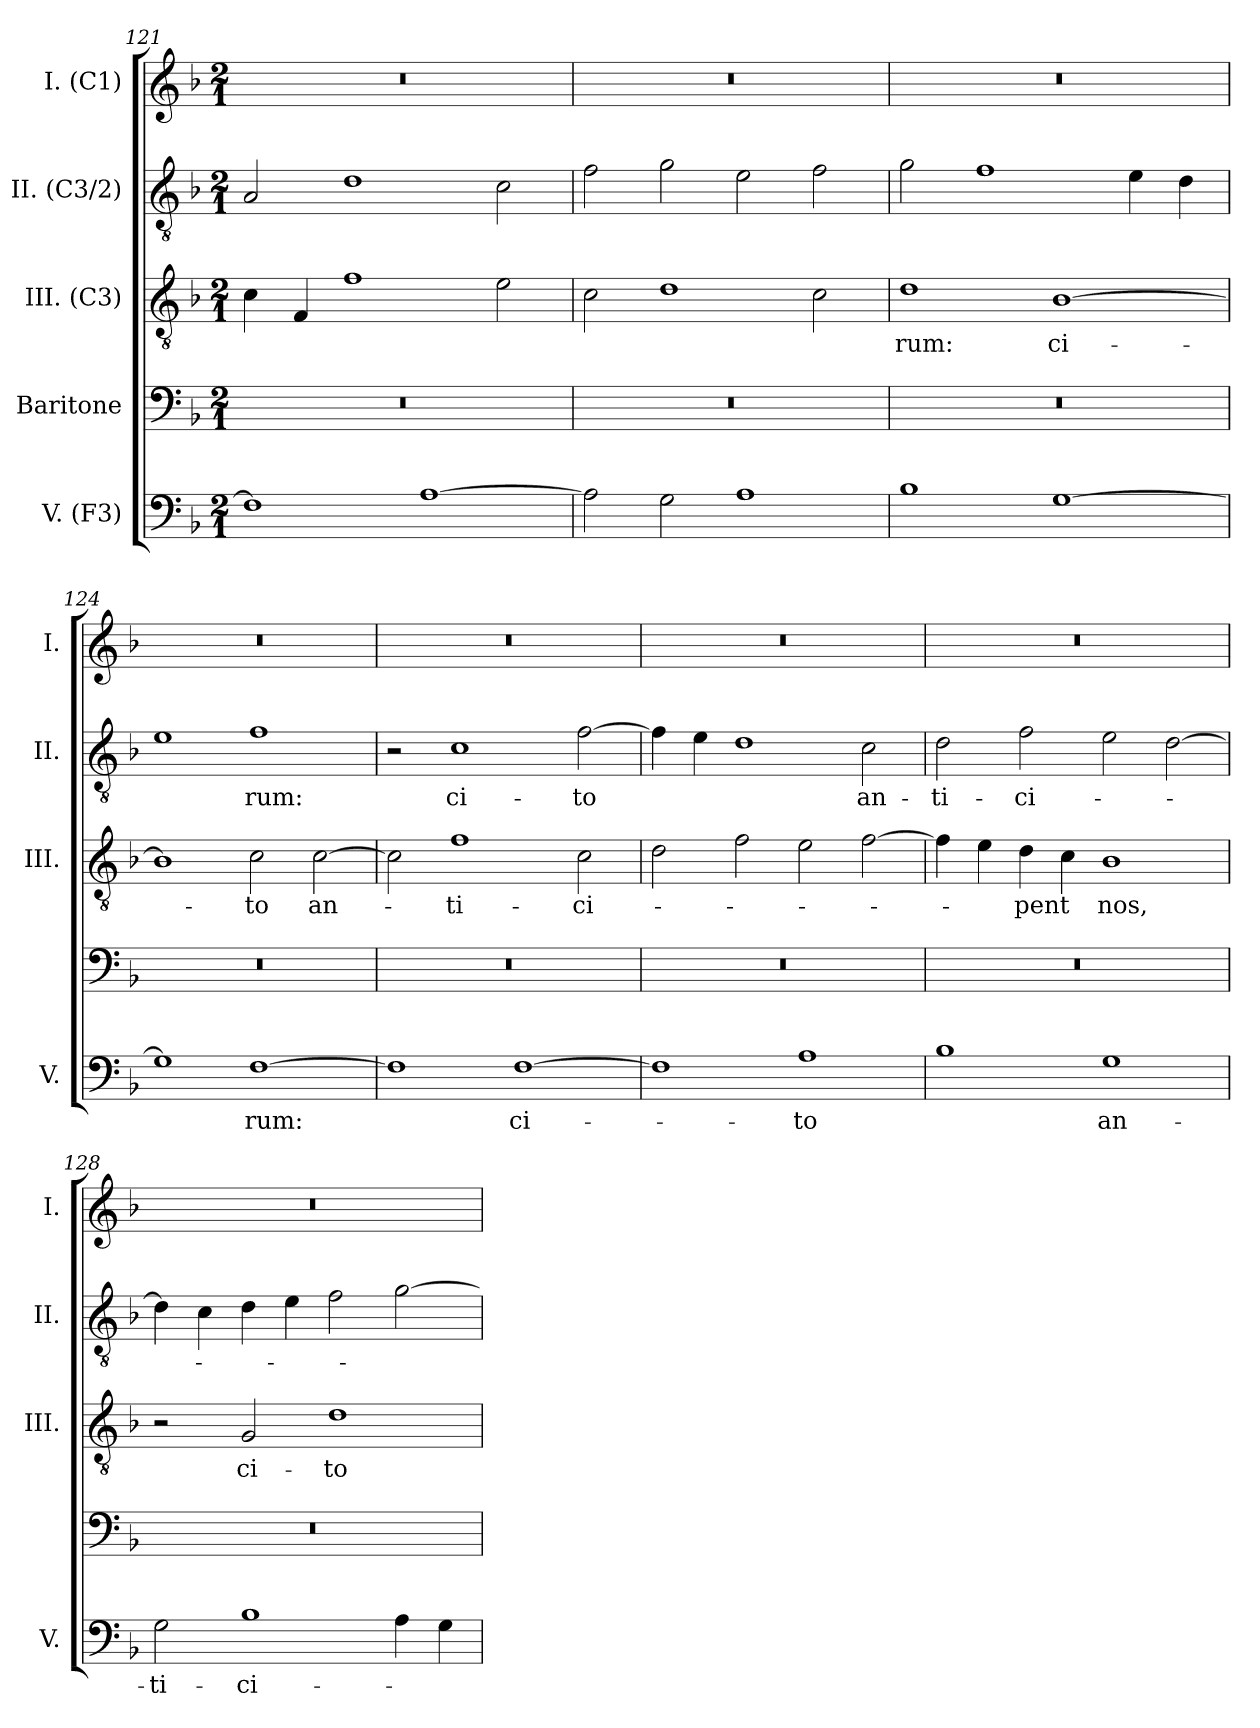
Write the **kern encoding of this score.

**kern	**text	**kern	**kern	**text	**kern	**text	**kern
*part5	*part5	*part4	*part3	*part3	*part2	*part2	*part1
*staff5	*staff5	*staff4	*staff3	*staff3	*staff2	*staff2	*staff1
*I"V. (F3)	*	*I"Baritone	*I"III. (C3)	*	*I"II. (C3/2)	*	*I"I. (C1)
*I'V.	*	*	*I'III.	*	*I'II.	*	*I'I.
*clefF4	*	*clefF4	*clefGv2	*	*clefGv2	*	*clefG2
*	*	*	*ITrd7c12	*	*ITrd7c12	*	*
*k[b-]	*	*k[b-]	*k[b-]	*	*k[b-]	*	*k[b-]
*F:	*	*F:	*F:	*	*F:	*	*F:
*M2/1	*	*M2/1	*M2/1	*	*M2/1	*	*M2/1
=121	=121	=121	=121	=121	=121	=121	=121
!	!	!LO:N:vis=1	!	!	!	!	!LO:N:vis=1
1Fi]	.	0r	4Ci\	.	2AAi/	.	0r
.	.	.	4FFi/	.	.	.	.
.	.	.	1Fi	.	1Di	.	.
[1Ai	.	.	.	.	.	.	.
.	.	.	2Ei\	.	2Ci\	.	.
!!LO:LB:g=z
=122	=122	=122	=122	=122	=122	=122	=122
!	!	!LO:N:vis=1	!	!	!	!	!LO:N:vis=1
2Ai\]	.	0r	2Ci\	.	2Fi\	.	0r
2Gi\	.	.	1Di	.	2Gi\	.	.
1Ai	.	.	.	.	2Ei\	.	.
.	.	.	2Ci\	.	2Fi\	.	.
=123	=123	=123	=123	=123	=123	=123	=123
!	!	!LO:N:vis=1	!	!	!	!	!
!	!	!	!	!LO:LY:b:color=#000000	!	!	!LO:N:vis=1
1B-i	.	0r	1Di	-rum:	2Gi\	.	0r
.	.	.	.	.	1Fi	.	.
!	!	!	!	!LO:LY:b:color=#000000	!	!	!
[1Gi	.	.	[1BB-i	ci-	.	.	.
.	.	.	.	.	4Ei\	.	.
.	.	.	.	.	4Di\	.	.
=124	=124	=124	=124	=124	=124	=124	=124
!	!	!LO:N:vis=1	!	!	!	!	!LO:N:vis=1
1Gi]	.	0r	1BB-i]	.	1Ei	.	0r
!	!LO:LY:b:color=#000000	!	!	!	!	!	!
!	!	!	!	!LO:LY:b:color=#000000	!	!	!
!	!	!	!	!	!	!LO:LY:b:color=#000000	!
[1Fi	-rum:	.	2Ci\	-to	1Fi	-rum:	.
!	!	!	!	!LO:LY:b:color=#000000	!	!	!
.	.	.	[2Ci\	an-	.	.	.
=125	=125	=125	=125	=125	=125	=125	=125
!	!	!LO:N:vis=1	!	!	!	!	!LO:N:vis=1
1Fi]	.	0r	2Ci\]	.	2r	.	0r
!	!	!	!	!LO:LY:b:color=#000000	!	!	!
!	!	!	!	!	!	!LO:LY:b:color=#000000	!
.	.	.	1Fi	-ti-	1Ci	ci-	.
!	!LO:LY:b:color=#000000	!	!	!	!	!	!
[1Fi	ci-	.	.	.	.	.	.
!	!	!	!	!LO:LY:b:color=#000000	!	!	!
!	!	!	!	!	!	!LO:LY:b:color=#000000	!
.	.	.	2Ci\	-ci-	[2Fi\	-to	.
=126	=126	=126	=126	=126	=126	=126	=126
!	!	!LO:N:vis=1	!	!	!	!	!LO:N:vis=1
1Fi]	.	0r	2Di\	.	4Fi\]	.	0r
.	.	.	.	.	4Ei\	.	.
.	.	.	2Fi\	.	1Di	.	.
!	!LO:LY:b:color=#000000	!	!	!	!	!	!
1Ai	-to	.	2Ei\	.	.	.	.
!	!	!	!	!	!	!LO:LY:b:color=#000000	!
.	.	.	[2Fi\	.	2Ci\	an-	.
!!LO:LB:g=z
=127	=127	=127	=127	=127	=127	=127	=127
!	!	!LO:N:vis=1	!	!	!	!	!
!	!	!	!	!	!	!LO:LY:b:color=#000000	!LO:N:vis=1
1B-i	.	0r	4Fi\]	.	2Di\	-ti-	0r
.	.	.	4Ei\	.	.	.	.
!	!	!	!	!LO:LY:b:color=#000000	!	!	!
!	!	!	!	!	!	!LO:LY:b:color=#000000	!
.	.	.	4Di\	-pent	2Fi\	-ci-	.
.	.	.	4Ci\	.	.	.	.
!	!LO:LY:b:color=#000000	!	!	!	!	!	!
!	!	!	!	!LO:LY:b:color=#000000	!	!	!
1Gi	an-	.	1BB-i	nos,	2Ei\	.	.
.	.	.	.	.	[2Di\	.	.
=128	=128	=128	=128	=128	=128	=128	=128
!	!LO:LY:b:color=#000000	!LO:N:vis=1	!	!	!	!	!LO:N:vis=1
2Gi\	-ti-	0r	2r	.	4Di\]	.	0r
.	.	.	.	.	4Ci\	.	.
!	!LO:LY:b:color=#000000	!	!	!	!	!	!
!	!	!	!	!LO:LY:b:color=#000000	!	!	!
1B-i	-ci-	.	2GGi/	ci-	4Di\	.	.
.	.	.	.	.	4Ei\	.	.
!	!	!	!	!LO:LY:b:color=#000000	!	!	!
.	.	.	1Di	-to	2Fi\	.	.
4Ai\	.	.	.	.	[2Gi\	.	.
4Gi\	.	.	.	.	.	.	.
=	=	=	=	=	=	=	=
*-	*-	*-	*-	*-	*-	*-	*-
